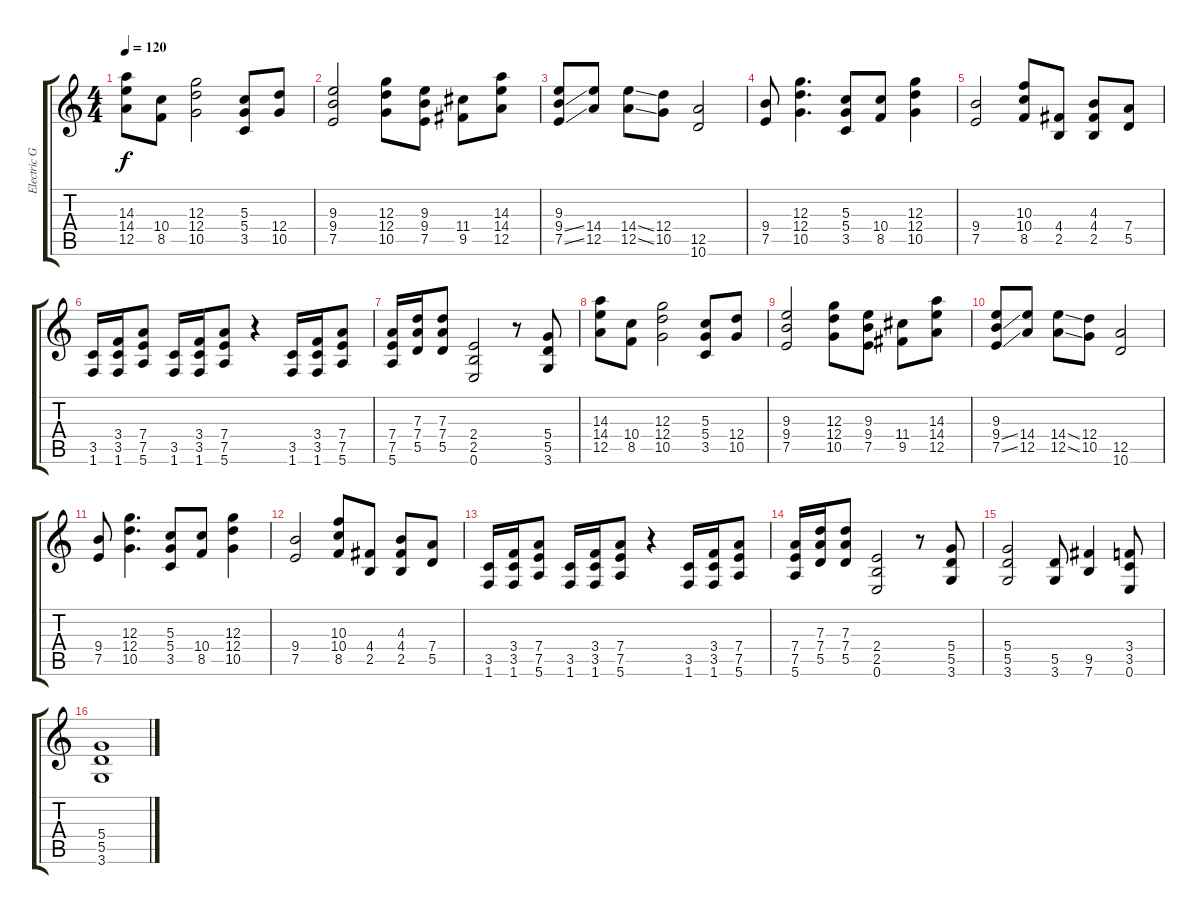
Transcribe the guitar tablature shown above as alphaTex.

\track ("Electric Guitar" "Electric G") {instrument overdrivenguitar}
\staff {score tabs}
\tuning (E4 B3 G3 D3 A2 E2) {hide}
\ts (4 4)
\tempo 120
\clef g2
\ks c
(14.3 14.4 12.5).8{dy f} (10.4 8.5).8 (12.3 12.4 10.5).2 (5.3 5.4 3.5).8 (12.4 10.5).8 |
(9.3 9.4 7.5).2 (12.3 12.4 10.5).8 (9.3 9.4 7.5).8 (11.4 9.5).8 (14.3 14.4 12.5).8 |
(9.3 9.4{ss} 7.5{ss}).8 (14.4 12.5).8 (14.4{ss} 12.5{ss}).8 (12.4 10.5).8 (12.5 10.6).2 |
(9.4 7.5).8 (12.3 12.4 10.5).4{d} (5.3 5.4 3.5).8 (10.4 8.5).8 (12.3 12.4 10.5).4 |
(9.4 7.5).2 (10.3 10.4 8.5).8 (4.4 2.5).8 (4.3 4.4 2.5).8 (7.4 5.5).8 |
(3.5 1.6).16 (3.4 3.5 1.6).16 (7.4 7.5 5.6).8 (3.5 1.6).16 (3.4 3.5 1.6).16 (7.4 7.5 5.6).8 r.4 (3.5 1.6).16 (3.4 3.5 1.6).16 (7.4 7.5 5.6).8 |
(7.4 7.5 5.6).16 (7.3 7.4 5.5).16 (7.3 7.4 5.5).8 (2.4 2.5 0.6).2 r.8 (5.4 5.5 3.6).8 |
(14.3 14.4 12.5).8 (10.4 8.5).8 (12.3 12.4 10.5).2 (5.3 5.4 3.5).8 (12.4 10.5).8 |
(9.3 9.4 7.5).2 (12.3 12.4 10.5).8 (9.3 9.4 7.5).8 (11.4 9.5).8 (14.3 14.4 12.5).8 |
(9.3 9.4{ss} 7.5{ss}).8 (14.4 12.5).8 (14.4{ss} 12.5{ss}).8 (12.4 10.5).8 (12.5 10.6).2 |
(9.4 7.5).8 (12.3 12.4 10.5).4{d} (5.3 5.4 3.5).8 (10.4 8.5).8 (12.3 12.4 10.5).4 |
(9.4 7.5).2 (10.3 10.4 8.5).8 (4.4 2.5).8 (4.3 4.4 2.5).8 (7.4 5.5).8 |
(3.5 1.6).16 (3.4 3.5 1.6).16 (7.4 7.5 5.6).8 (3.5 1.6).16 (3.4 3.5 1.6).16 (7.4 7.5 5.6).8 r.4 (3.5 1.6).16 (3.4 3.5 1.6).16 (7.4 7.5 5.6).8 |
(7.4 7.5 5.6).16 (7.3 7.4 5.5).16 (7.3 7.4 5.5).8 (2.4 2.5 0.6).2 r.8 (5.4 5.5 3.6).8 |
(5.4 5.5 3.6).2 (5.5 3.6).8 (9.5 7.6).4 (3.4 3.5 0.6).8 |
(5.4 5.5 3.6).1
